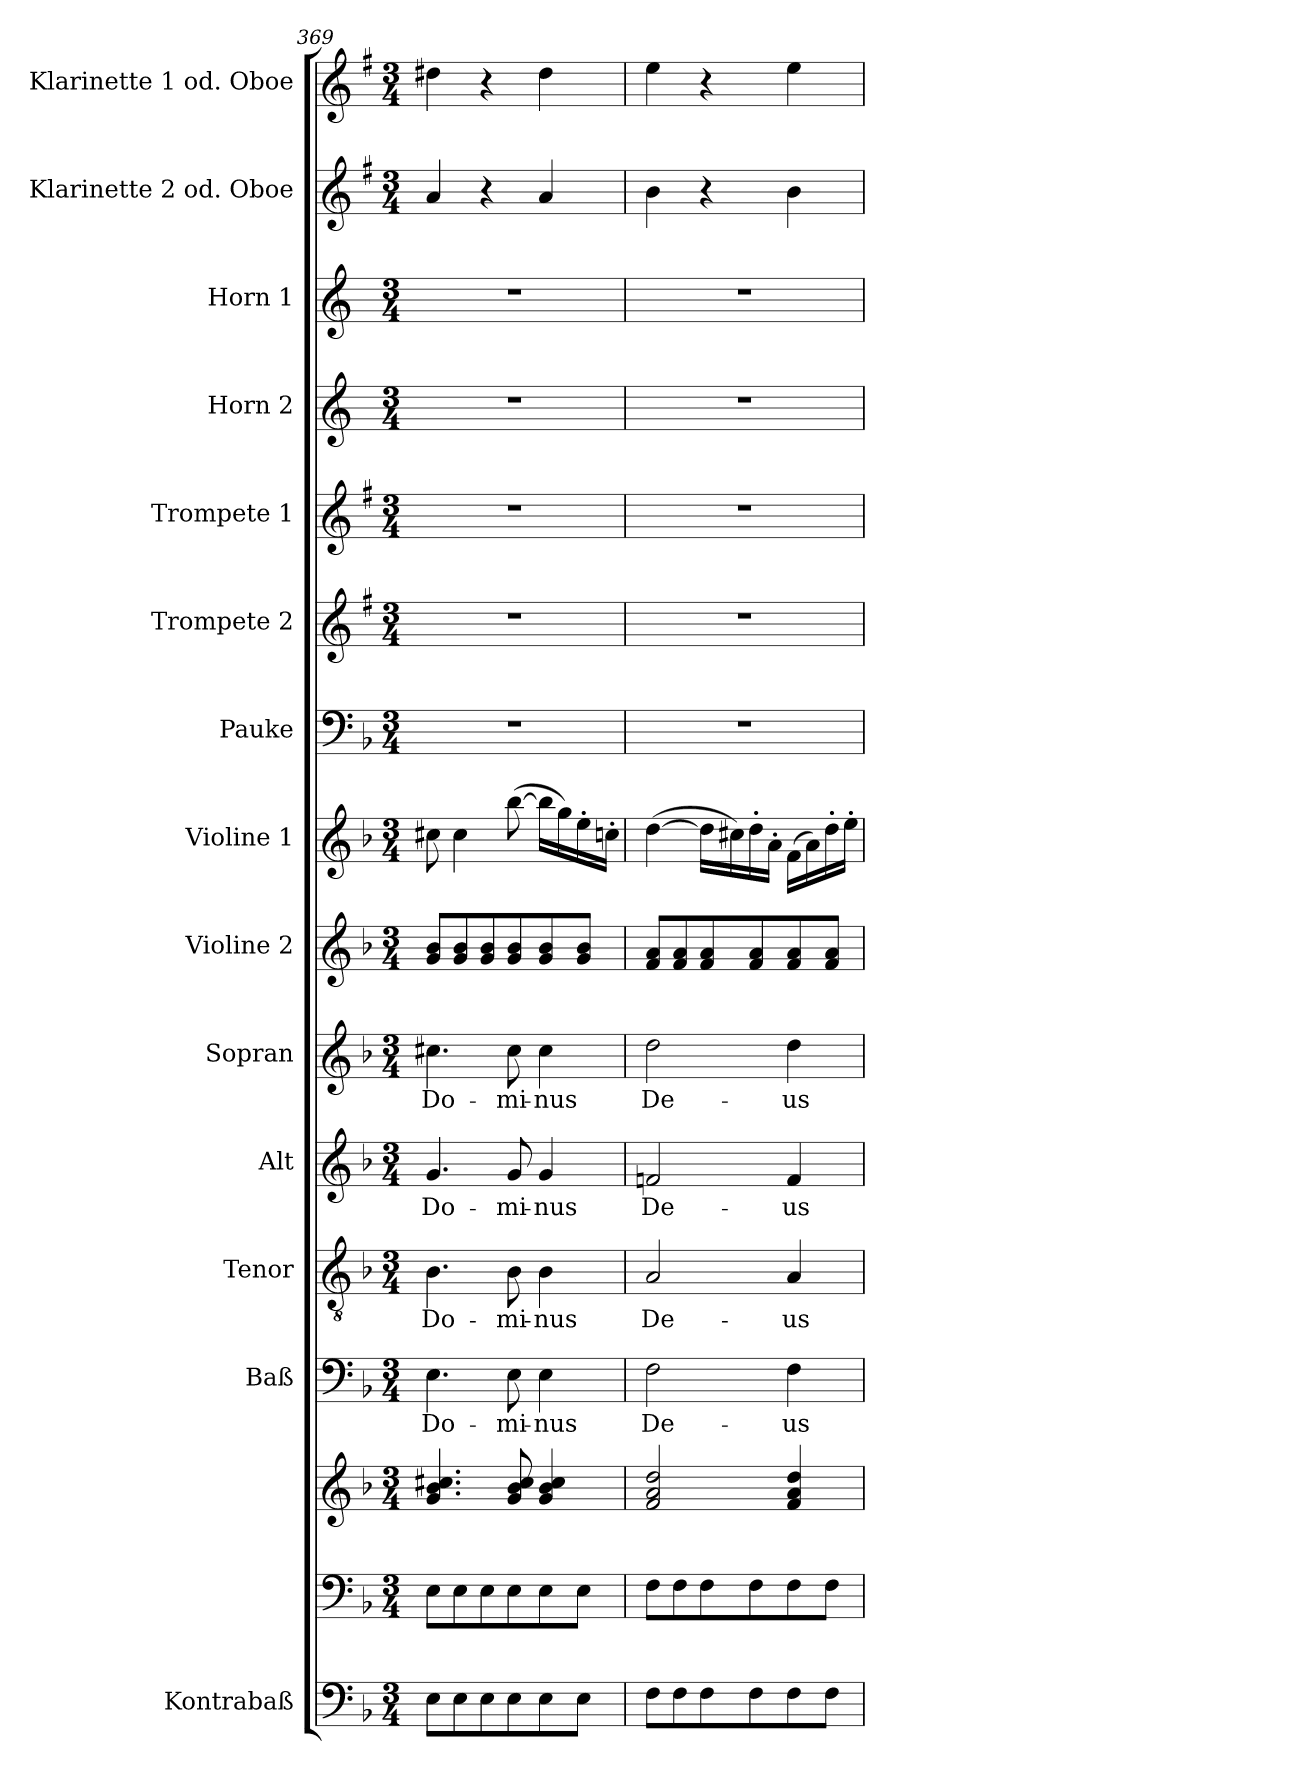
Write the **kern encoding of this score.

**kern	**kern	**kern	**kern	**text	**kern	**text	**kern	**text	**kern	**text	**kern	**kern	**kern	**kern	**kern	**kern	**kern	**kern	**kern
*part15	*part14	*part14	*part13	*part13	*part12	*part12	*part11	*part11	*part10	*part10	*part9	*part8	*part7	*part6	*part5	*part4	*part3	*part2	*part1
*staff16	*staff15	*staff14	*staff13	*staff13	*staff12	*staff12	*staff11	*staff11	*staff10	*staff10	*staff9	*staff8	*staff7	*staff6	*staff5	*staff4	*staff3	*staff2	*staff1
*I"Kontrabaß	*	*	*I"Baß	*	*I"Tenor	*	*I"Alt	*	*I"Sopran	*	*I"Violine 2	*I"Violine 1	*I"Pauke	*I"Trompete 2	*I"Trompete 1	*I"Horn 2	*I"Horn 1	*I"Klarinette 2 od. Oboe	*I"Klarinette 1 od. Oboe
*	*	*	*	*	*	*	*	*	*	*	*	*	*	*I'Tpt	*I'Tpt	*I'Hn	*I'Hn	*	*
*clefF4	*clefF4	*clefG2	*clefF4	*	*clefGv2	*	*clefG2	*	*clefG2	*	*clefG2	*clefG2	*clefF4	*clefG2	*clefG2	*clefG2	*clefG2	*clefG2	*clefG2
*ITrd7c12	*	*	*	*	*	*	*	*	*	*	*	*	*	*ITrd1c2	*ITrd1c2	*ITrd4c7	*ITrd4c7	*ITrd1c2	*ITrd1c2
*k[b-]	*k[b-]	*k[b-]	*k[b-]	*	*k[b-]	*	*k[b-]	*	*k[b-]	*	*k[b-]	*k[b-]	*k[b-]	*k[b-]	*k[b-]	*k[b-]	*k[b-]	*k[b-]	*k[b-]
*F:	*F:	*F:	*F:	*	*F:	*	*F:	*	*F:	*	*F:	*F:	*F:	*F:	*F:	*F:	*F:	*F:	*F:
*M3/4	*M3/4	*M3/4	*M3/4	*	*M3/4	*	*M3/4	*	*M3/4	*	*M3/4	*M3/4	*M3/4	*M3/4	*M3/4	*M3/4	*M3/4	*M3/4	*M3/4
=369	=369	=369	=369	=369	=369	=369	=369	=369	=369	=369	=369	=369	=369	=369	=369	=369	=369	=369	=369
!	!	!	!	!LO:LY:b	!	!LO:LY:b	!	!LO:LY:b	!	!LO:LY:b	!	!	!	!	!	!	!	!	!
8EE\L	8E\L	4.g/ 4.b-/ 4.cc#X/	4.E\	Do-	4.B-\	Do-	4.g/	Do-	4.cc#X\	Do-	8g/ 8b-/L	8cc#X\	2.r	2.r	2.r	2.r	2.r	4g/	4cc#X\
8EE\	8E\	.	.	.	.	.	.	.	.	.	8g/ 8b-/	4cc#\	.	.	.	.	.	.	.
8EE\	8E\	.	.	.	.	.	.	.	.	.	8g/ 8b-/	.	.	.	.	.	.	4r	4r
!	!	!	!	!LO:LY:b	!	!LO:LY:b	!	!LO:LY:b	!	!LO:LY:b	!	!	!	!	!	!	!	!	!
8EE\	8E\	8g/ 8b-/ 8cc#/	8E\	-mi-	8B-\	-mi-	8g/	-mi-	8cc#\	-mi-	8g/ 8b-/	(>[8bb-\	.	.	.	.	.	.	.
!	!	!	!	!LO:LY:b	!	!LO:LY:b	!	!LO:LY:b	!	!LO:LY:b	!	!	!	!	!	!	!	!	!
8EE\	8E\	4g/ 4b-/ 4cc#/	4E\	-nus	4B-\	-nus	4g/	-nus	4cc#\	-nus	8g/ 8b-/	16bb-\LL]	.	.	.	.	.	4g/	4cc#\
.	.	.	.	.	.	.	.	.	.	.	.	16gg\)	.	.	.	.	.	.	.
8EE\J	8E\J	.	.	.	.	.	.	.	.	.	8g/ 8b-/J	16ee'>\	.	.	.	.	.	.	.
.	.	.	.	.	.	.	.	.	.	.	.	16ccn'>\JJ	.	.	.	.	.	.	.
=370	=370	=370	=370	=370	=370	=370	=370	=370	=370	=370	=370	=370	=370	=370	=370	=370	=370	=370	=370
!	!	!	!	!LO:LY:b	!	!LO:LY:b	!	!LO:LY:b	!	!LO:LY:b	!	!	!	!	!	!	!	!	!
8FF\L	8F\L	2f/ 2a/ 2dd/	2F\	De-	2A/	De-	2fn/	De-	2dd\	De-	8f/ 8a/L	(>[4dd\	2.r	2.r	2.r	2.r	2.r	4a\	4dd\
8FF\	8F\	.	.	.	.	.	.	.	.	.	8f/ 8a/	.	.	.	.	.	.	.	.
8FF\	8F\	.	.	.	.	.	.	.	.	.	8f/ 8a/	16dd\LL]	.	.	.	.	.	4r	4r
.	.	.	.	.	.	.	.	.	.	.	.	16cc#X\)	.	.	.	.	.	.	.
8FF\	8F\	.	.	.	.	.	.	.	.	.	8f/ 8a/	16dd'>\	.	.	.	.	.	.	.
.	.	.	.	.	.	.	.	.	.	.	.	16a'>\JJ	.	.	.	.	.	.	.
!	!	!	!	!LO:LY:b	!	!LO:LY:b	!	!LO:LY:b	!	!LO:LY:b	!	!	!	!	!	!	!	!	!
8FF\	8F\	4f/ 4a/ 4dd/	4F\	-us	4A/	-us	4f/	-us	4dd\	-us	8f/ 8a/	(>16f\LL	.	.	.	.	.	4a\	4dd\
.	.	.	.	.	.	.	.	.	.	.	.	16a\)	.	.	.	.	.	.	.
8FF\J	8F\J	.	.	.	.	.	.	.	.	.	8f/ 8a/J	16dd'>\	.	.	.	.	.	.	.
.	.	.	.	.	.	.	.	.	.	.	.	16ee'>\JJ	.	.	.	.	.	.	.
=	=	=	=	=	=	=	=	=	=	=	=	=	=	=	=	=	=	=	=
*-	*-	*-	*-	*-	*-	*-	*-	*-	*-	*-	*-	*-	*-	*-	*-	*-	*-	*-	*-
